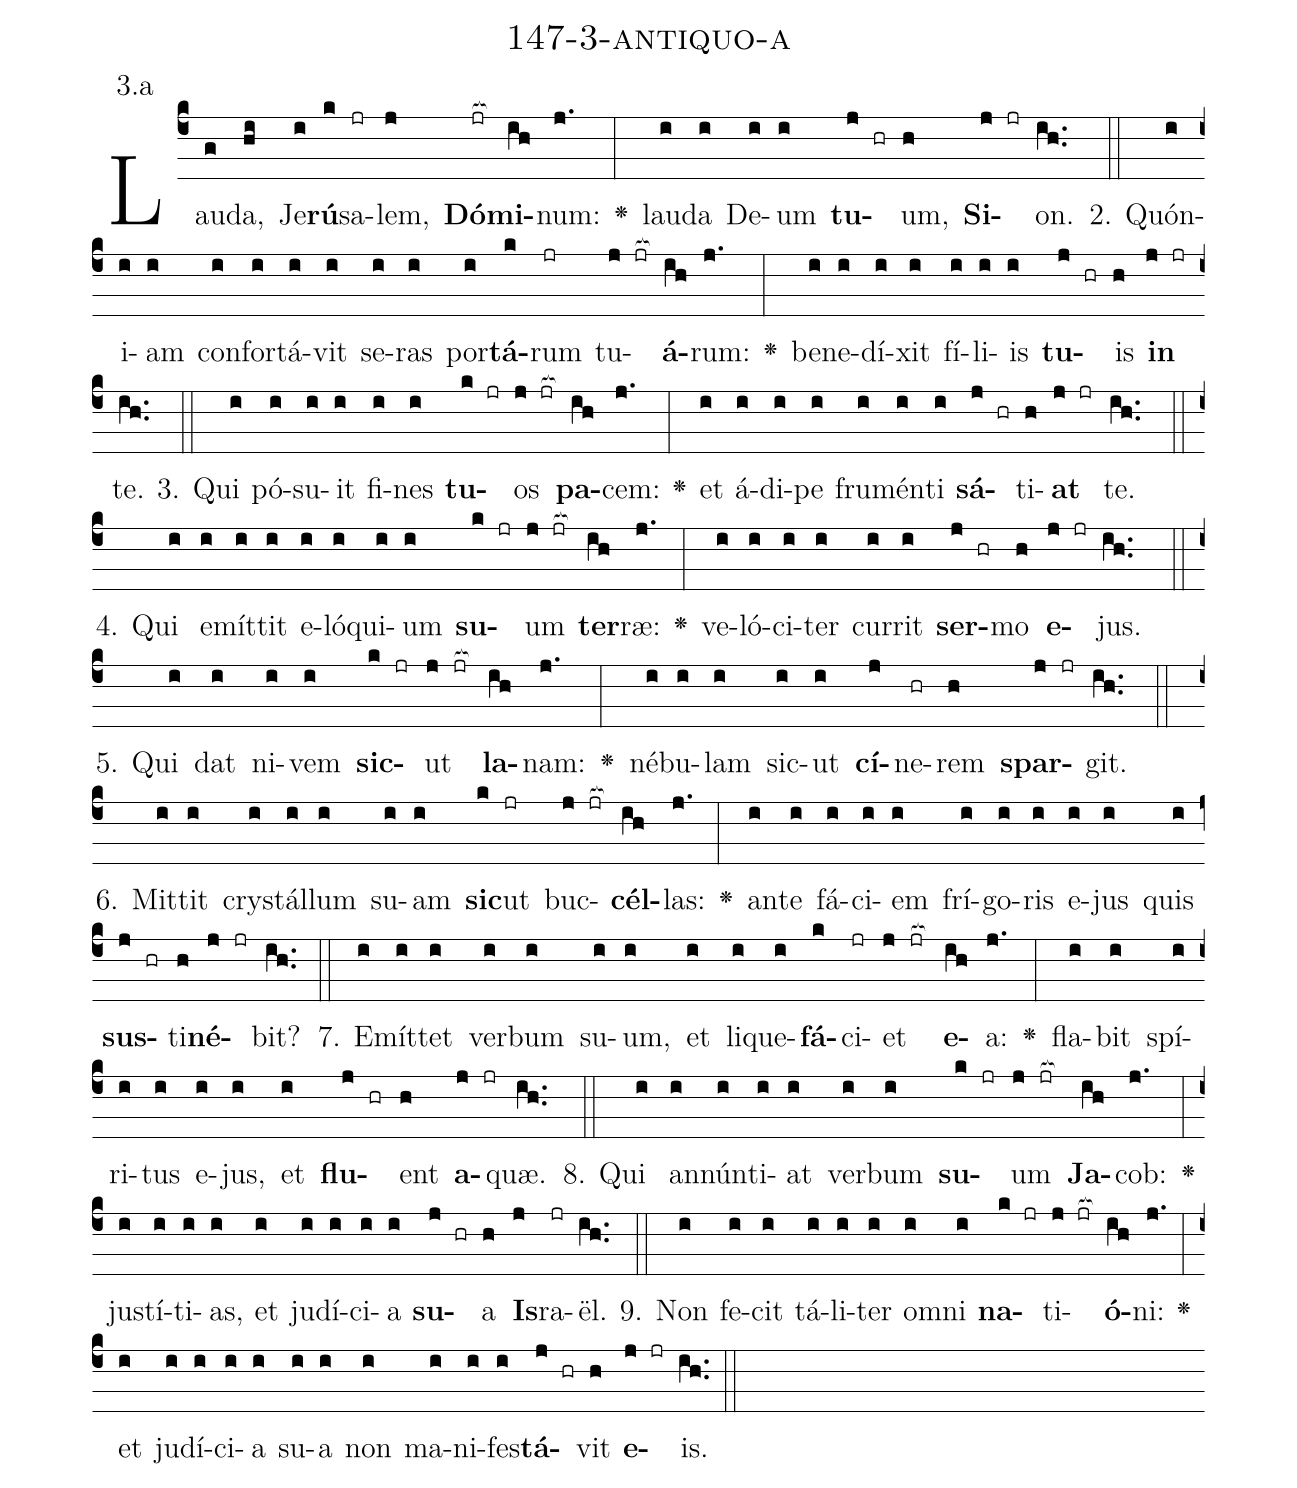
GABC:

name: 147-3-antiquo-a;
annotation: 3.a;
%%
(c4)Lau(g)da,(hi) Je(i)<b>rú</b>(k)sa(jr)lem,(j) <b>Dó</b>(jr[ocb:1{])<b>mi</b>(ih[ocb:0}])num:(j.) <v>\greheightstar</v>(:) lau(i)da(i) De(i)um(i) <b>tu</b>(j hr)um,(h) <b>Si</b>(j jr)on.(ih..) (::)
2. Quón(i)i(i)am(i) con(i)for(i)tá(i)vit(i) se(i)ras(i) por(i)<b>tá</b>(k)rum(jr) tu(j jr[ocb:1{])<b>á</b>(ih[ocb:0}])rum:(j.) <v>\greheightstar</v>(:) be(i)ne(i)dí(i)xit(i) fí(i)li(i)is(i) <b>tu</b>(j hr)is(h) <b>in</b>(j jr) te.(ih..) (::)
3. Qui(i) pó(i)su(i)it(i) fi(i)nes(i) <b>tu</b>(k jr)os(j jr[ocb:1{]) <b>pa</b>(ih[ocb:0}])cem:(j.) <v>\greheightstar</v>(:) et(i) á(i)di(i)pe(i) fru(i)mén(i)ti(i) <b>sá</b>(j hr)ti(h)<b>at</b>(j jr) te.(ih..) (::)
4. Qui(i) e(i)mít(i)tit(i) e(i)ló(i)qui(i)um(i) <b>su</b>(k jr)um(j jr[ocb:1{]) <b>ter</b>(ih[ocb:0}])ræ:(j.) <v>\greheightstar</v>(:) ve(i)ló(i)ci(i)ter(i) cur(i)rit(i) <b>ser</b>(j hr)mo(h) <b>e</b>(j jr)jus.(ih..) (::)
5. Qui(i) dat(i) ni(i)vem(i) <b>sic</b>(k jr)ut(j jr[ocb:1{]) <b>la</b>(ih[ocb:0}])nam:(j.) <v>\greheightstar</v>(:) né(i)bu(i)lam(i) sic(i)ut(i) <b>cí</b>(j)ne(hr)rem(h) <b>spar</b>(j jr)git.(ih..) (::)
6. Mit(i)tit(i) crys(i)tál(i)lum(i) su(i)am(i) <b>sic</b>(k)ut(jr) buc(j jr[ocb:1{])<b>cél</b>(ih[ocb:0}])las:(j.) <v>\greheightstar</v>(:) an(i)te(i) fá(i)ci(i)em(i) frí(i)go(i)ris(i) e(i)jus(i) quis(i) <b>sus</b>(j hr)ti(h)<b>né</b>(j jr)bit?(ih..) (::)
7. E(i)mít(i)tet(i) ver(i)bum(i) su(i)um,(i) et(i) li(i)que(i)<b>fá</b>(k)ci(jr)et(j jr[ocb:1{]) <b>e</b>(ih[ocb:0}])a:(j.) <v>\greheightstar</v>(:) fla(i)bit(i) spí(i)ri(i)tus(i) e(i)jus,(i) et(i) <b>flu</b>(j hr)ent(h) <b>a</b>(j jr)quæ.(ih..) (::)
8. Qui(i) an(i)nún(i)ti(i)at(i) ver(i)bum(i) <b>su</b>(k jr)um(j jr[ocb:1{]) <b>Ja</b>(ih[ocb:0}])cob:(j.) <v>\greheightstar</v>(:) jus(i)tí(i)ti(i)as,(i) et(i) ju(i)dí(i)ci(i)a(i) <b>su</b>(j hr)a(h) <b>Is</b>(j)ra(jr)ël.(ih..) (::)
9. Non(i) fe(i)cit(i) tá(i)li(i)ter(i) om(i)ni(i) <b>na</b>(k jr)ti(j jr[ocb:1{])<b>ó</b>(ih[ocb:0}])ni:(j.) <v>\greheightstar</v>(:) et(i) ju(i)dí(i)ci(i)a(i) su(i)a(i) non(i) ma(i)ni(i)fes(i)<b>tá</b>(j hr)vit(h) <b>e</b>(j jr)is.(ih..) (::)
